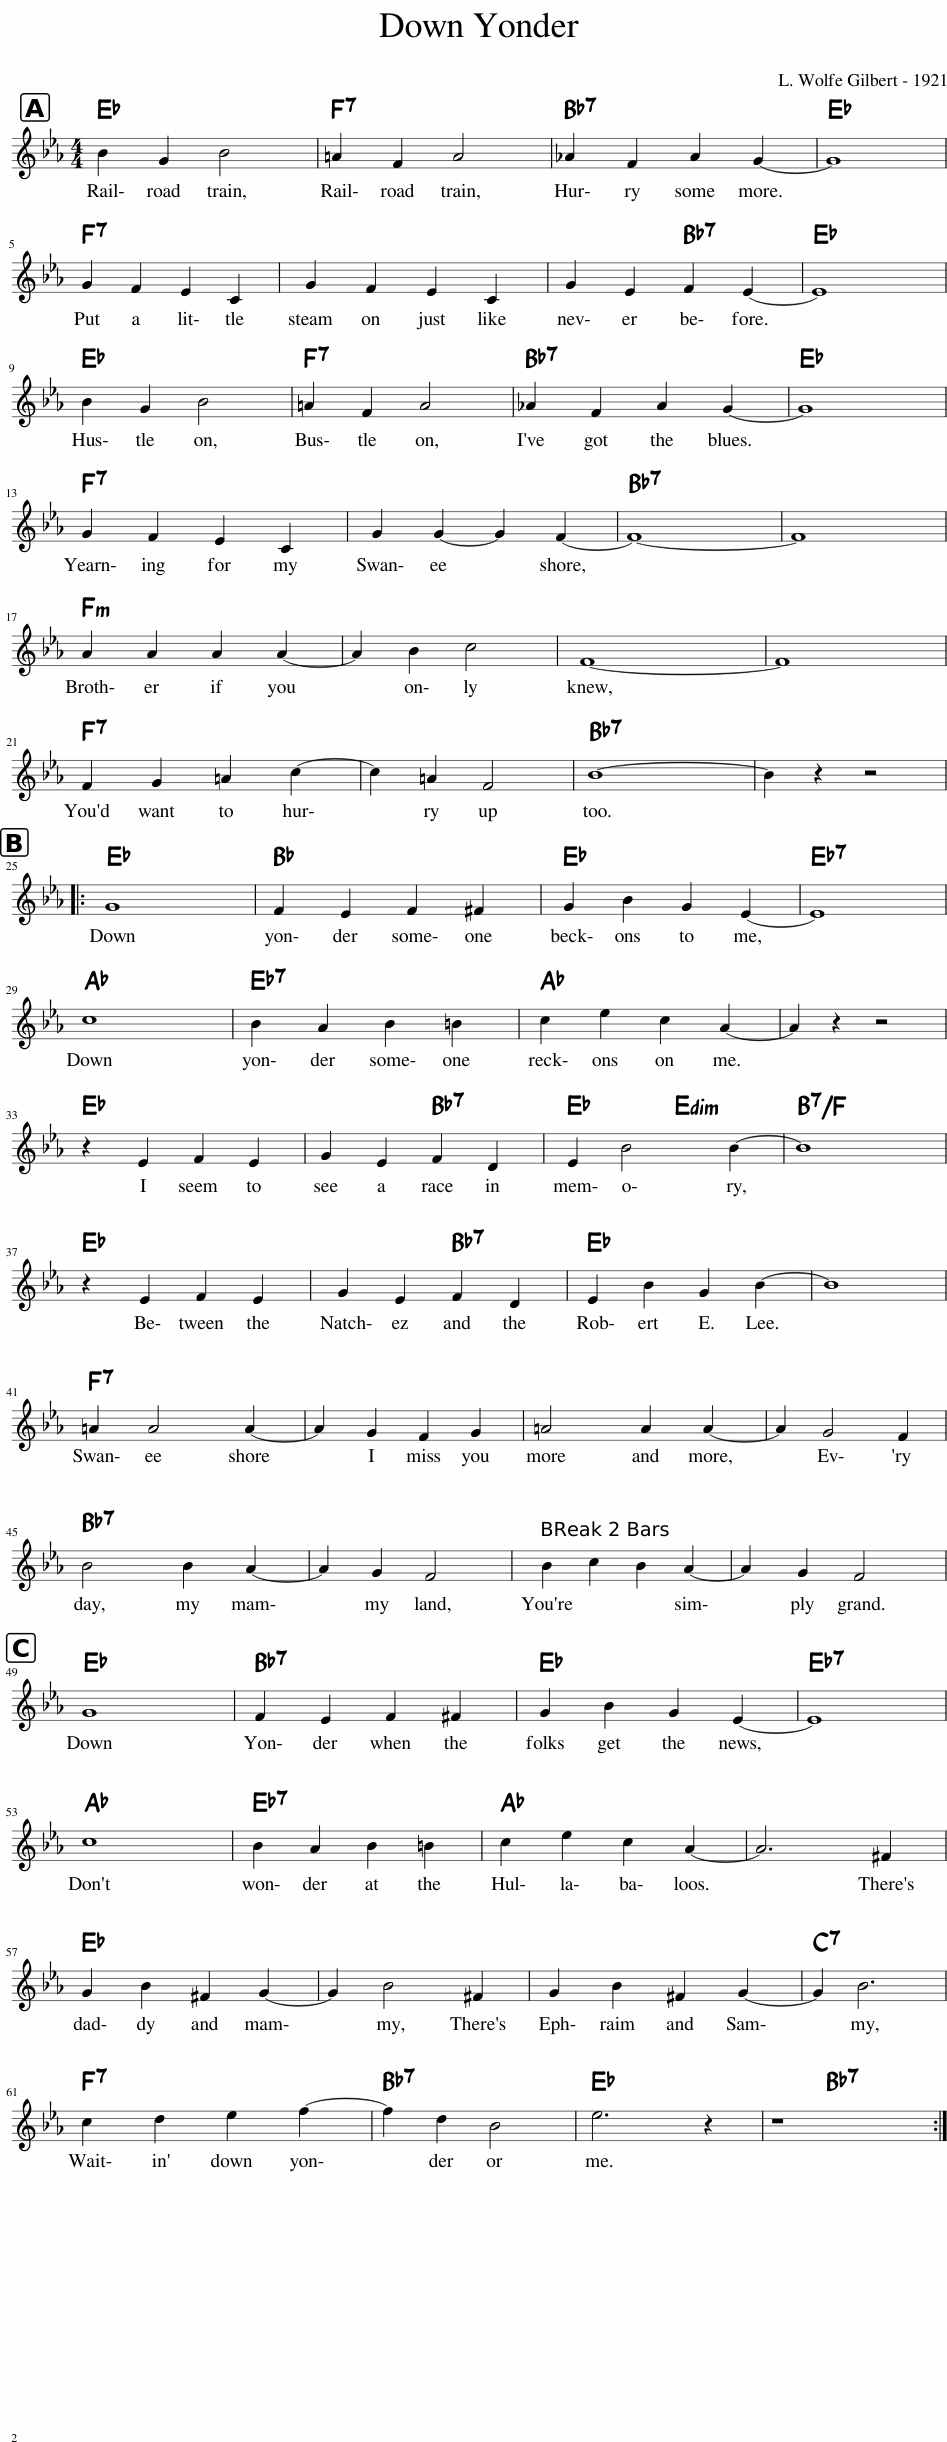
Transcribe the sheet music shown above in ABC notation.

X:1
L:1/8
M:4/4
I:linebreak $
K:Eb
V:1 treble
V:1
 B2 G2 B4 | =A2 F2 A4 | _A2 F2 A2 G2- | G8 |$ G2 F2 E2 C2 | %5
 G2 F2 E2 C2 | G2 E2 F2 E2- | E8 |$ B2 G2 B4 | =A2 F2 A4 | %10
 _A2 F2 A2 G2- | G8 |$ G2 F2 E2 C2 | G2 G2- G2 F2- | F8- | %15
 F8 |$ A2 A2 A2 A2- | A2 B2 c4 | F8- | F8 |$ %20
 F2 G2 =A2 c2- | c2 =A2 F4 | B8- | B2 z2 z4 |:$ G8 | %25
 F2 E2 F2 ^F2 | G2 B2 G2 E2- | E8 |$ c8 | B2 A2 B2 =B2 | %30
 c2 e2 c2 A2- | A2 z2 z4 |$ z2 E2 F2 E2 | G2 E2 F2 D2 | E2 B4 B2- | %35
 B8 |$ z2 E2 F2 E2 | G2 E2 F2 D2 | E2 B2 G2 B2- | B8 |$ %40
 =A2 A4 A2- | A2 G2 F2 G2 | =A4 A2 A2- | A2 G4 F2 |$ B4 B2 A2- | %45
 A2 G2 F4 | B2 c2 B2 A2- | A2 G2 F4 |$ G8 | F2 E2 F2 ^F2 | %50
 G2 B2 G2 E2- | E8 |$ c8 | B2 A2 B2 =B2 | c2 e2 c2 A2- | %55
 A6 ^F2 |$ G2 B2 ^F2 G2- | G2 B4 ^F2 | G2 B2 ^F2 G2- | G2 B6 |$ %60
 c2 d2 e2 f2- | f2 d2 B4 | e6 z2 | z8 :| %64
